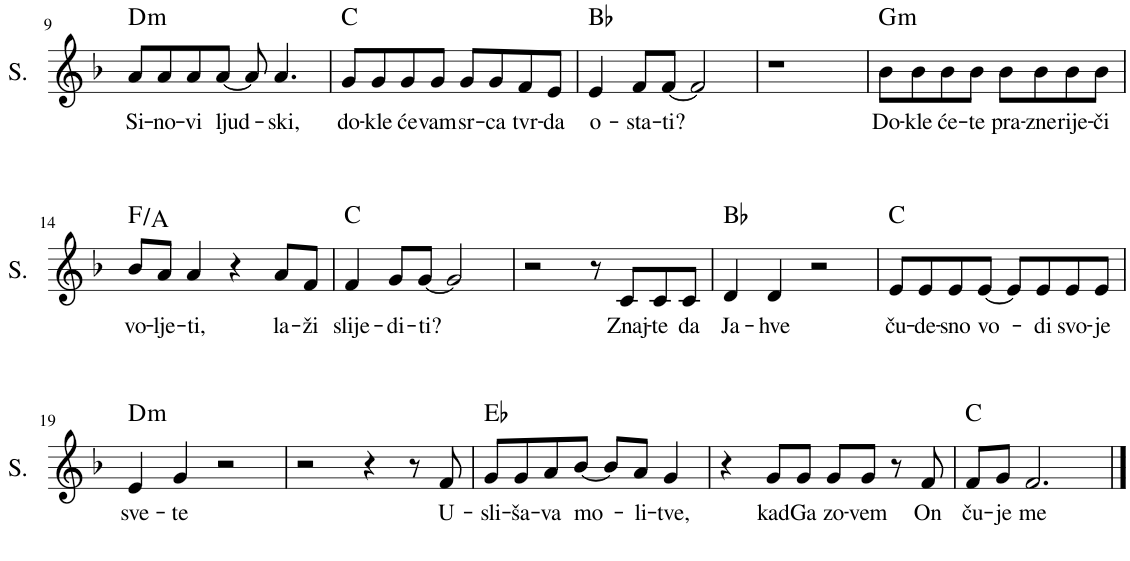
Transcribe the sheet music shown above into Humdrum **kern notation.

**kern	**text	**harte
*part1	*part1	*part1
*staff1	*staff1	*
*I"Soprano	*	*
*I'S.	*	*
!!LO:PB:g=z
*clefG2	*	*
*k[b-]	*	*
*M2/2	*	*
=9	=9	=9
!	!LO:LY:b	!LO:H:kt=m
8a/L	Si-	D:min
!	!LO:LY:b	!
8a/	-no-	.
!	!LO:LY:b	!
8a/	-vi	.
!	!LO:LY:b	!
[8a/J	ljud-	.
8a/]	.	.
!	!LO:LY:b	!
4.a/	-ski,	.
=10	=10	=10
!	!LO:LY:b	!
8g/L	do-	C:maj
!	!LO:LY:b	!
8g/	-kle	.
!	!LO:LY:b	!
8g/	će	.
!	!LO:LY:b	!
8g/J	vam	.
!	!LO:LY:b	!
8g/L	sr-	.
!	!LO:LY:b	!
8g/	-ca	.
!	!LO:LY:b	!
8f/	tvr-	.
!	!LO:LY:b	!
8e/J	-da	.
=11	=11	=11
!	!LO:LY:b	!
4e/	o-	Bb:maj
!	!LO:LY:b	!
8f/L	-sta-	.
!	!LO:LY:b	!
[8f/J	-ti?	.
2f/]	.	.
=12	=12	=12
1r	.	.
=13	=13	=13
!	!LO:LY:b	!LO:H:kt=m
8b-\L	Do-	G:min
!	!LO:LY:b	!
8b-\	-kle	.
!	!LO:LY:b	!
8b-\	će-	.
!	!LO:LY:b	!
8b-\J	-te	.
!	!LO:LY:b	!
8b-\L	pra-	.
!	!LO:LY:b	!
8b-\	-zne	.
!	!LO:LY:b	!
8b-\	rije-	.
!	!LO:LY:b	!
8b-\J	-či	.
!!LO:LB:g=z
=14	=14	=14
!	!LO:LY:b	!
8b-/L	vo-	F:maj/3
!	!LO:LY:b	!
8a/J	-lje-	.
!	!LO:LY:b	!
4a/	-ti,	.
4r	.	.
!	!LO:LY:b	!
8a/L	la-	.
!	!LO:LY:b	!
8f/J	-ži	.
=15	=15	=15
!	!LO:LY:b	!
4f/	slije-	C:maj
!	!LO:LY:b	!
8g/L	-di-	.
!	!LO:LY:b	!
[8g/J	-ti?	.
2g/]	.	.
=16	=16	=16
2r	.	.
8r	.	.
!	!LO:LY:b	!
8c/L	Znaj-	.
!	!LO:LY:b	!
8c/	-te	.
!	!LO:LY:b	!
8c/J	da	.
=17	=17	=17
!	!LO:LY:b	!
4d/	Ja-	Bb:maj
!	!LO:LY:b	!
4d/	-hve	.
2r	.	.
=18	=18	=18
!	!LO:LY:b	!
8e/L	ču-	C:maj
!	!LO:LY:b	!
8e/	-de-	.
!	!LO:LY:b	!
8e/	-sno	.
!	!LO:LY:b	!
[8e/J	vo-	.
8e/L]	.	.
!	!LO:LY:b	!
8e/	-di	.
!	!LO:LY:b	!
8e/	svo-	.
!	!LO:LY:b	!
8e/J	-je	.
!!LO:LB:g=z
=19	=19	=19
!	!LO:LY:b	!LO:H:kt=m
4e/	sve-	D:min
!	!LO:LY:b	!
4g/	-te	.
2r	.	.
=20	=20	=20
2r	.	.
4r	.	.
8r	.	.
!	!LO:LY:b	!
8f/	U-	.
=21	=21	=21
!	!LO:LY:b	!
8g/L	-sli-	Eb:maj
!	!LO:LY:b	!
8g/	-ša-	.
!	!LO:LY:b	!
8a/	-va	.
!	!LO:LY:b	!
[8b-/J	mo-	.
8b-/L]	.	.
!	!LO:LY:b	!
8a/J	-li-	.
!	!LO:LY:b	!
4g/	-tve,	.
=22	=22	=22
4r	.	.
!	!LO:LY:b	!
8g/L	kad	.
!	!LO:LY:b	!
8g/J	Ga	.
!	!LO:LY:b	!
8g/L	zo-	.
!	!LO:LY:b	!
8g/J	-vem	.
8r	.	.
!	!LO:LY:b	!
8f/	On	.
=23	=23	=23
!	!LO:LY:b	!
8f/L	ču-	C:maj
!	!LO:LY:b	!
8g/J	-je	.
!	!LO:LY:b	!
2.f/	me	.
==	==	==
*-	*-	*-
